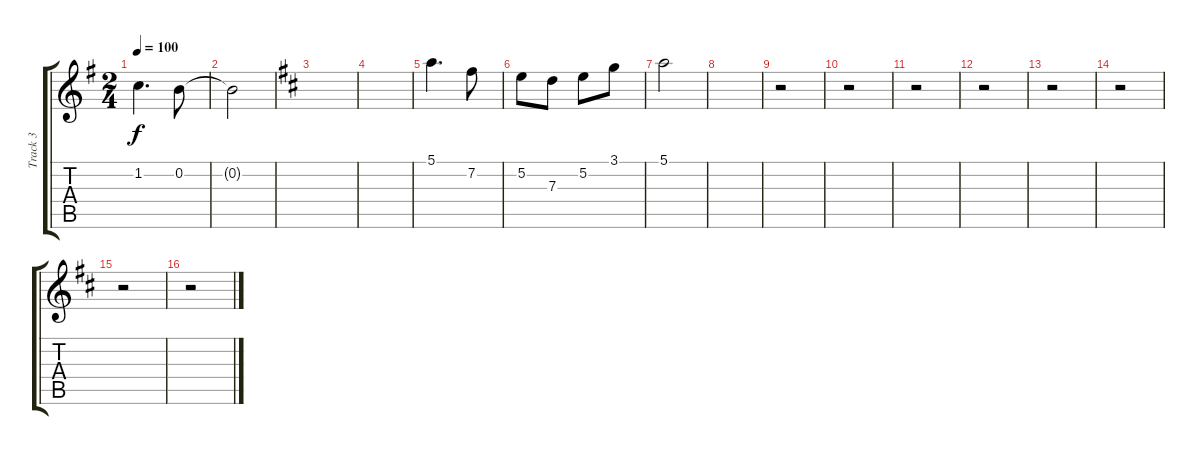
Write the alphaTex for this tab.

\track ("Track 3" "Track 3") {instrument acousticguitarnylon}
\staff {score tabs}
\tuning (E4 B3 G3 D3 A2 E2) {hide}
\ts (2 4)
\tempo 100
\clef g2
\ks g
1.2.4{d dy f} 0.2.8 |
0.2{t}.2 |
\ks d
|
|
5.1.4{d} 7.2.8 |
5.2.8 7.3.8 5.2.8 3.1.8 |
5.1.2 |
|
r.2 |
r.2 |
r.2 |
r.2 |
r.2 |
r.2 |
r.2 |
r.2
